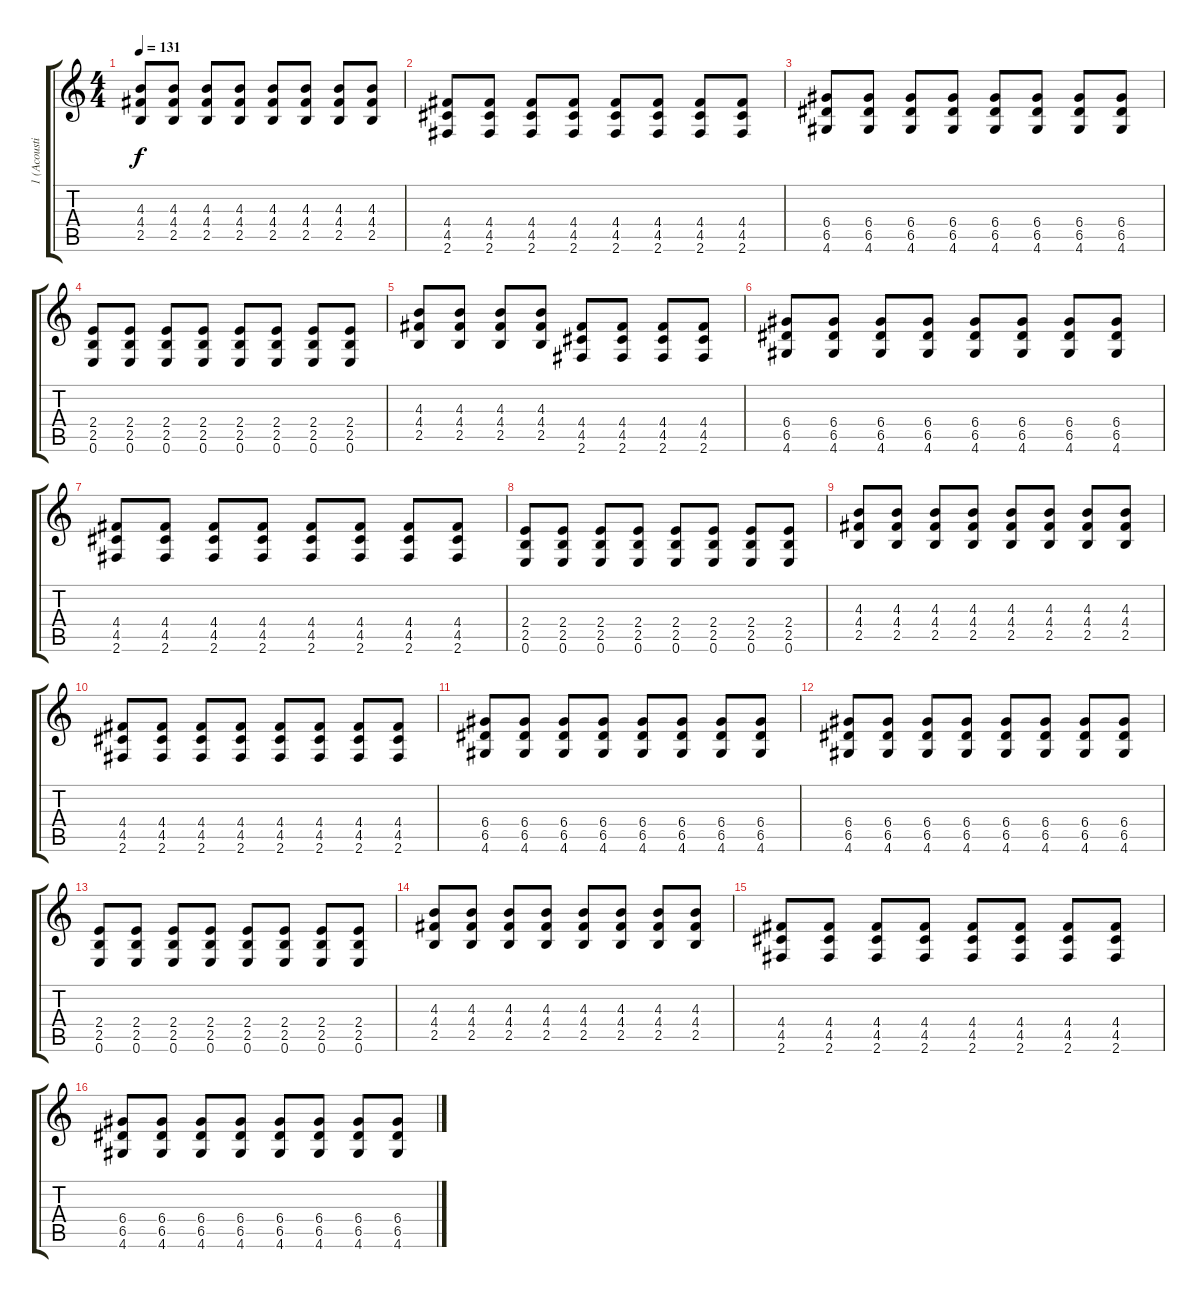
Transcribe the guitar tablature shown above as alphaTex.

\track ("1 (Acoustic)" "1 (Acousti") {instrument acousticguitarnylon}
\staff {score tabs}
\tuning (E4 B3 G3 D3 A2 E2) {hide}
\ts (4 4)
\tempo 131
\clef g2
\ks c
(4.3 4.4 2.5).8{dy f} (4.3 4.4 2.5).8 (4.3 4.4 2.5).8 (4.3 4.4 2.5).8 (4.3 4.4 2.5).8 (4.3 4.4 2.5).8 (4.3 4.4 2.5).8 (4.3 4.4 2.5).8 |
(4.4 4.5 2.6).8 (4.4 4.5 2.6).8 (4.4 4.5 2.6).8 (4.4 4.5 2.6).8 (4.4 4.5 2.6).8 (4.4 4.5 2.6).8 (4.4 4.5 2.6).8 (4.4 4.5 2.6).8 |
(6.4 6.5 4.6).8 (6.4 6.5 4.6).8 (6.4 6.5 4.6).8 (6.4 6.5 4.6).8 (6.4 6.5 4.6).8 (6.4 6.5 4.6).8 (6.4 6.5 4.6).8 (6.4 6.5 4.6).8 |
(2.4 2.5 0.6).8 (2.4 2.5 0.6).8 (2.4 2.5 0.6).8 (2.4 2.5 0.6).8 (2.4 2.5 0.6).8 (2.4 2.5 0.6).8 (2.4 2.5 0.6).8 (2.4 2.5 0.6).8 |
(4.3 4.4 2.5).8 (4.3 4.4 2.5).8 (4.3 4.4 2.5).8 (4.3 4.4 2.5).8 (4.4 4.5 2.6).8 (4.4 4.5 2.6).8 (4.4 4.5 2.6).8 (4.4 4.5 2.6).8 |
(6.4 6.5 4.6).8 (6.4 6.5 4.6).8 (6.4 6.5 4.6).8 (6.4 6.5 4.6).8 (6.4 6.5 4.6).8 (6.4 6.5 4.6).8 (6.4 6.5 4.6).8 (6.4 6.5 4.6).8 |
(4.4 4.5 2.6).8 (4.4 4.5 2.6).8 (4.4 4.5 2.6).8 (4.4 4.5 2.6).8 (4.4 4.5 2.6).8 (4.4 4.5 2.6).8 (4.4 4.5 2.6).8 (4.4 4.5 2.6).8 |
(2.4 2.5 0.6).8 (2.4 2.5 0.6).8 (2.4 2.5 0.6).8 (2.4 2.5 0.6).8 (2.4 2.5 0.6).8 (2.4 2.5 0.6).8 (2.4 2.5 0.6).8 (2.4 2.5 0.6).8 |
(4.3 4.4 2.5).8 (4.3 4.4 2.5).8 (4.3 4.4 2.5).8 (4.3 4.4 2.5).8 (4.3 4.4 2.5).8 (4.3 4.4 2.5).8 (4.3 4.4 2.5).8 (4.3 4.4 2.5).8 |
(4.4 4.5 2.6).8 (4.4 4.5 2.6).8 (4.4 4.5 2.6).8 (4.4 4.5 2.6).8 (4.4 4.5 2.6).8 (4.4 4.5 2.6).8 (4.4 4.5 2.6).8 (4.4 4.5 2.6).8 |
(6.4 6.5 4.6).8 (6.4 6.5 4.6).8 (6.4 6.5 4.6).8 (6.4 6.5 4.6).8 (6.4 6.5 4.6).8 (6.4 6.5 4.6).8 (6.4 6.5 4.6).8 (6.4 6.5 4.6).8 |
(6.4 6.5 4.6).8 (6.4 6.5 4.6).8 (6.4 6.5 4.6).8 (6.4 6.5 4.6).8 (6.4 6.5 4.6).8 (6.4 6.5 4.6).8 (6.4 6.5 4.6).8 (6.4 6.5 4.6).8 |
(2.4 2.5 0.6).8 (2.4 2.5 0.6).8 (2.4 2.5 0.6).8 (2.4 2.5 0.6).8 (2.4 2.5 0.6).8 (2.4 2.5 0.6).8 (2.4 2.5 0.6).8 (2.4 2.5 0.6).8 |
(4.3 4.4 2.5).8{volume 10} (4.3 4.4 2.5).8 (4.3 4.4 2.5).8 (4.3 4.4 2.5).8 (4.3 4.4 2.5).8 (4.3 4.4 2.5).8 (4.3 4.4 2.5).8 (4.3 4.4 2.5).8 |
(4.4 4.5 2.6).8 (4.4 4.5 2.6).8 (4.4 4.5 2.6).8 (4.4 4.5 2.6).8 (4.4 4.5 2.6).8 (4.4 4.5 2.6).8 (4.4 4.5 2.6).8 (4.4 4.5 2.6).8 |
(6.4 6.5 4.6).8 (6.4 6.5 4.6).8 (6.4 6.5 4.6).8 (6.4 6.5 4.6).8 (6.4 6.5 4.6).8 (6.4 6.5 4.6).8 (6.4 6.5 4.6).8 (6.4 6.5 4.6).8
